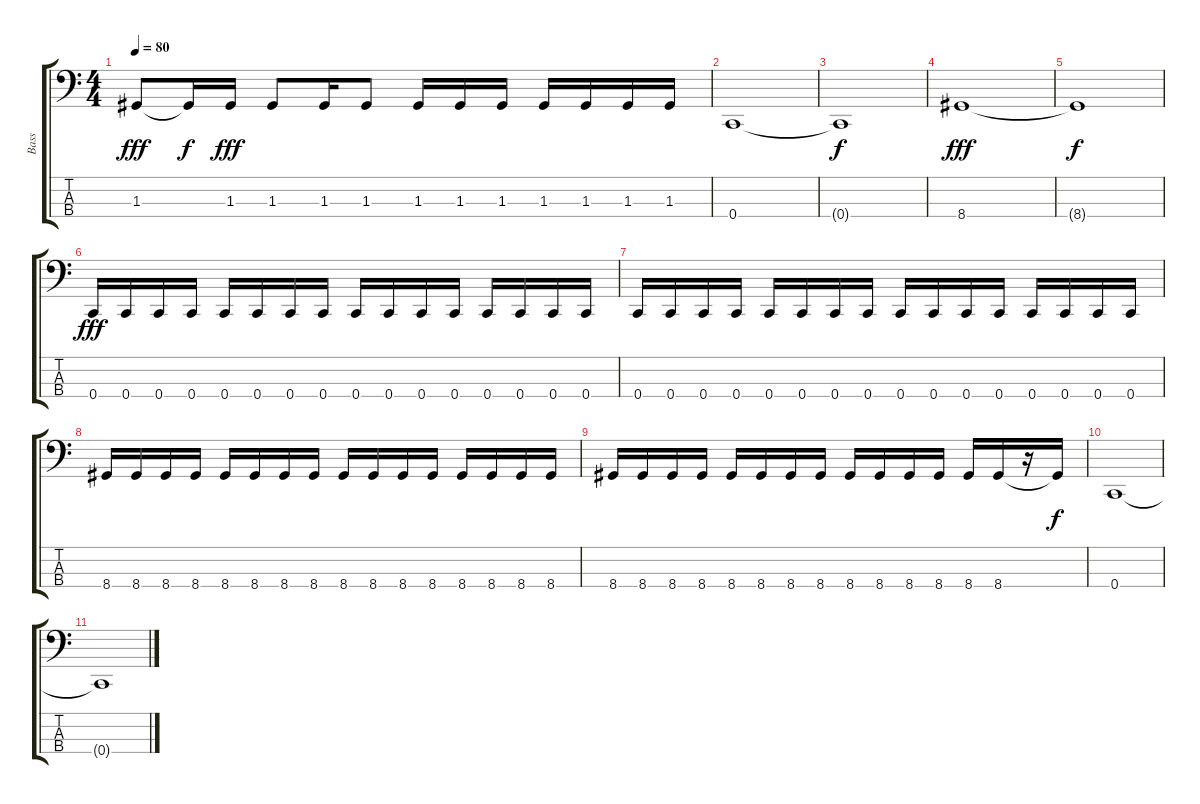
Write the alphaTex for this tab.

\track ("Bass" "Bass") {instrument electricbasspick}
\staff {score tabs}
\tuning (F2 C2 G1 C1) {hide}
\ts (4 4)
\tempo 80
\clef f4
\ks c
1.3.8{dy fff} 1.3{t}.16{dy f} 1.3.16{dy fff} 1.3.8 1.3.16 1.3.8 1.3.16 1.3.16 1.3.16 1.3.16 1.3.16 1.3.16 1.3.16 |
0.4.1 |
0.4{t}.1{dy f} |
8.4.1{dy fff} |
8.4{t}.1{dy f} |
0.4.16{dy fff} 0.4.16 0.4.16 0.4.16 0.4.16 0.4.16 0.4.16 0.4.16 0.4.16 0.4.16 0.4.16 0.4.16 0.4.16 0.4.16 0.4.16 0.4.16 |
0.4.16 0.4.16 0.4.16 0.4.16 0.4.16 0.4.16 0.4.16 0.4.16 0.4.16 0.4.16 0.4.16 0.4.16 0.4.16 0.4.16 0.4.16 0.4.16 |
8.4.16 8.4.16 8.4.16 8.4.16 8.4.16 8.4.16 8.4.16 8.4.16 8.4.16 8.4.16 8.4.16 8.4.16 8.4.16 8.4.16 8.4.16 8.4.16 |
8.4.16 8.4.16 8.4.16 8.4.16 8.4.16 8.4.16 8.4.16 8.4.16 8.4.16 8.4.16 8.4.16 8.4.16 8.4.16 8.4.16 r.16 8.4{t}.16{dy f} |
0.4.1 |
0.4{t}.1
